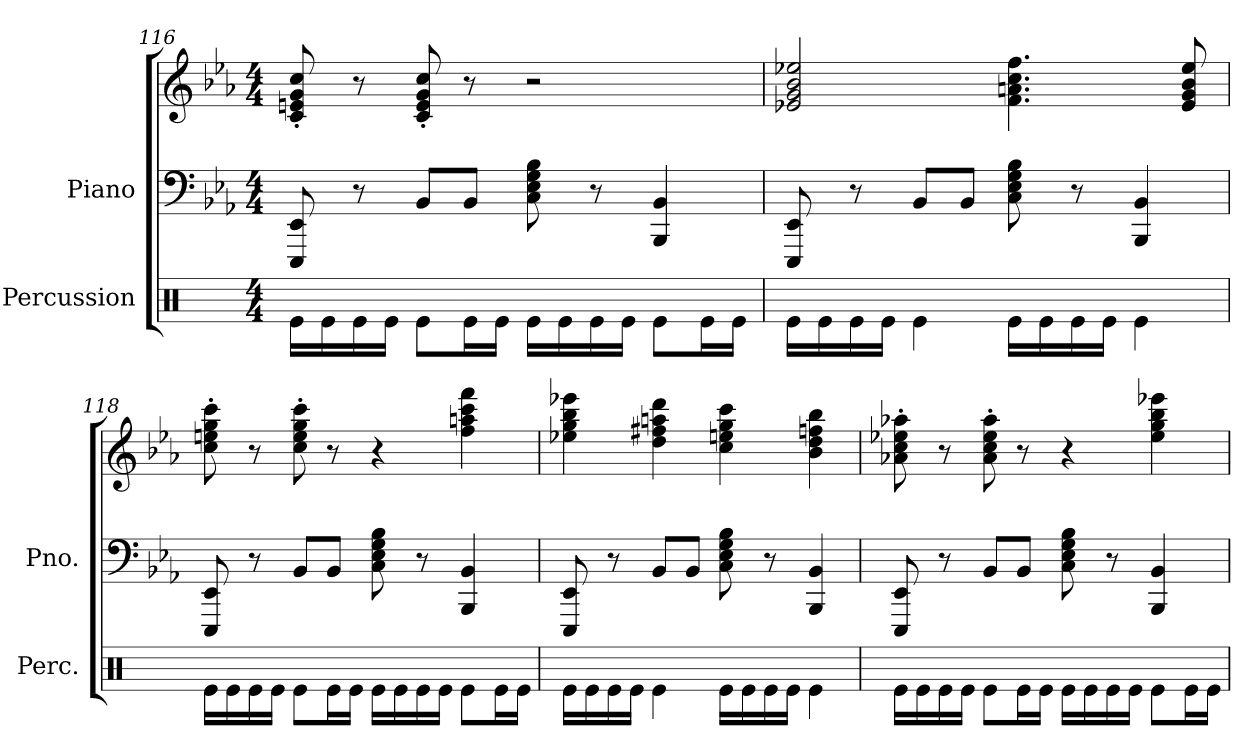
**kern	**kern	**kern
*part2	*part1	*part1
*staff3	*staff2	*staff1
*I"Percussion	*I"Piano	*
*I'Perc.	*I'Pno.	*
*clefX	*clefF4	*clefG2
*k[]	*k[b-e-a-]	*k[b-e-a-]
*	*E-:	*E-:
*M4/4	*M4/4	*M4/4
=116	=116	=116
16Re\LL	8EEE-/ 8EE-/	8c/' 8en/' 8g/' 8cc/'
16Re\	.	.
16Re\	8r	8r
16Re\JJ	.	.
8Re\L	8BB-/L	8c/' 8e/' 8g/' 8cc/'
16Re\L	8BB-/J	8r
16Re\JJ	.	.
16Re\LL	8C\ 8E-\ 8G\ 8B-\	2r
16Re\	.	.
16Re\	8r	.
16Re\JJ	.	.
8Re\L	4BBB-/ 4BB-/	.
16Re\L	.	.
16Re\JJ	.	.
=117	=117	=117
16Re\LL	8EEE-/ 8EE-/	2e-X/ 2g/ 2b-/ 2ee-X/
16Re\	.	.
16Re\	8r	.
16Re\JJ	.	.
4Re\	8BB-/L	.
.	8BB-/J	.
16Re\LL	8C\ 8E-\ 8G\ 8B-\	4.f\ 4.an\ 4.cc\ 4.ff\
16Re\	.	.
16Re\	8r	.
16Re\JJ	.	.
4Re\	4BBB-/ 4BB-/	.
.	.	8e-/ 8g/ 8b-/ 8ee-/
=118	=118	=118
16Re\LL	8EEE-/ 8EE-/	8cc\' 8een\' 8gg\' 8ccc\'
16Re\	.	.
16Re\	8r	8r
16Re\JJ	.	.
8Re\L	8BB-/L	8cc\' 8ee\' 8gg\' 8ccc\'
16Re\L	8BB-/J	8r
16Re\JJ	.	.
16Re\LL	8C\ 8E-\ 8G\ 8B-\	4r
16Re\	.	.
16Re\	8r	.
16Re\JJ	.	.
8Re\L	4BBB-/ 4BB-/	4ff\ 4aan\ 4ccc\ 4fff\
16Re\L	.	.
16Re\JJ	.	.
!!LO:LB:g=z
=119	=119	=119
16Re\LL	8EEE-/ 8EE-/	4ee-X\ 4gg\ 4bb-\ 4eee-X\
16Re\	.	.
16Re\	8r	.
16Re\JJ	.	.
4Re\	8BB-/L	4dd\ 4ff#X\ 4aan\ 4ddd\
.	8BB-/J	.
16Re\LL	8C\ 8E-\ 8G\ 8B-\	4cc\ 4een\ 4gg\ 4ccc\
16Re\	.	.
16Re\	8r	.
16Re\JJ	.	.
4Re\	4BBB-/ 4BB-/	4b-\ 4dd\ 4ffn\ 4bb-\
=120	=120	=120
16Re\LL	8EEE-/ 8EE-/	8a-X\' 8cc\' 8ee-X\' 8aa-X\'
16Re\	.	.
16Re\	8r	8r
16Re\JJ	.	.
8Re\L	8BB-/L	8a-\' 8cc\' 8ee-\' 8aa-\'
16Re\L	8BB-/J	8r
16Re\JJ	.	.
16Re\LL	8C\ 8E-\ 8G\ 8B-\	4r
16Re\	.	.
16Re\	8r	.
16Re\JJ	.	.
8Re\L	4BBB-/ 4BB-/	4ee-\ 4gg\ 4bb-\ 4eee-X\
16Re\L	.	.
16Re\JJ	.	.
=	=	=
*-	*-	*-
